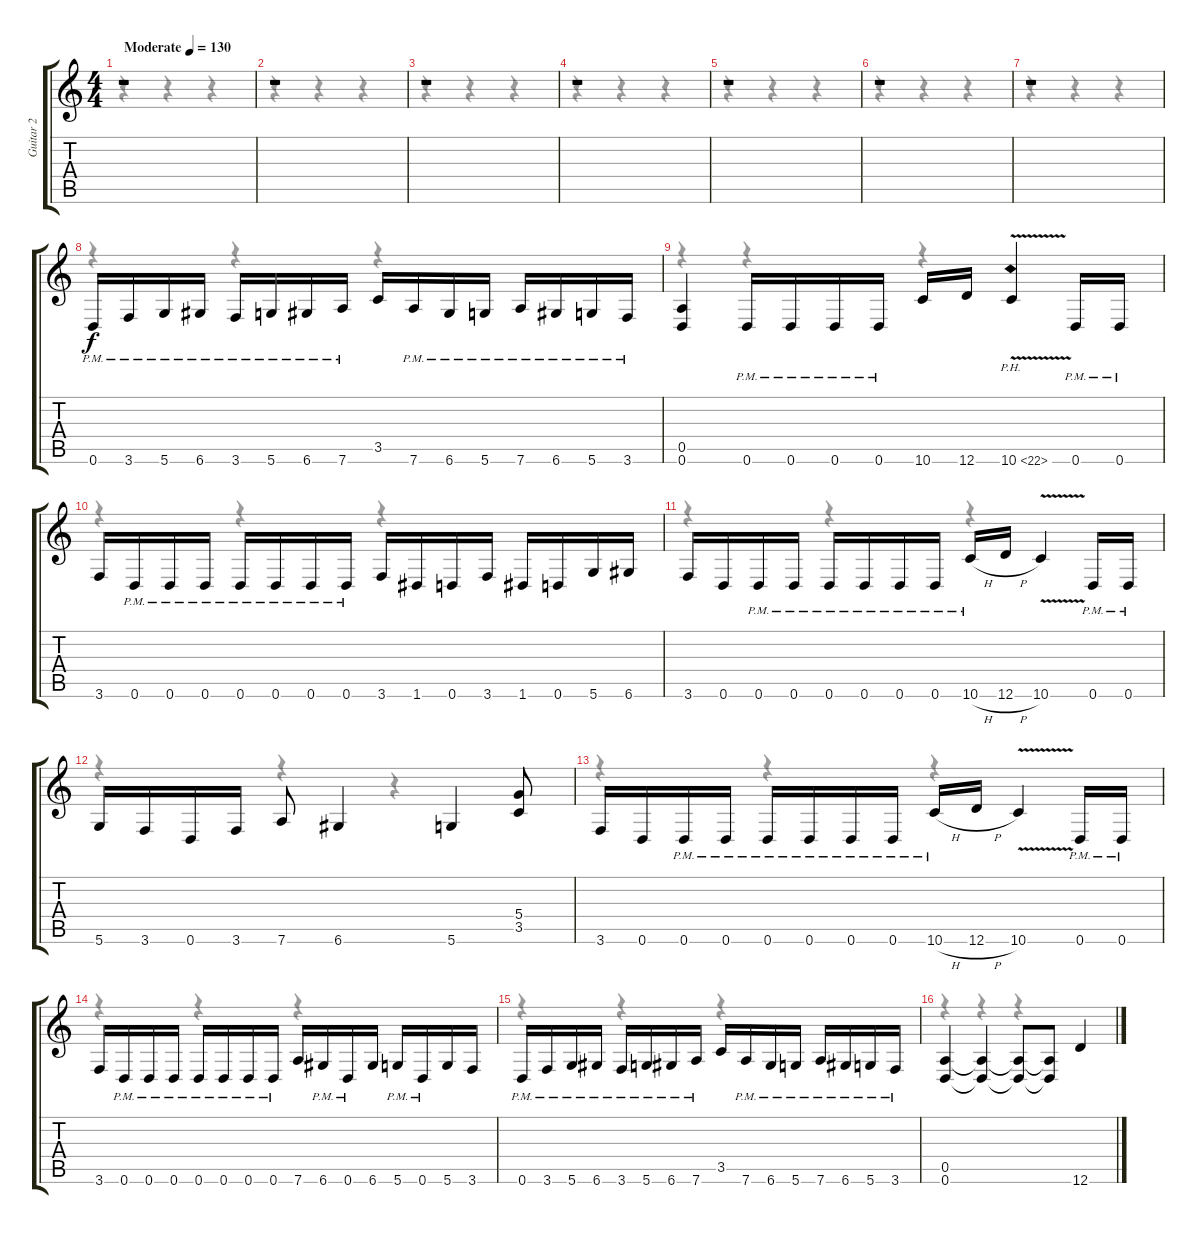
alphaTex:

\track ("Guitar 2" "Guitar 2") {instrument distortionguitar}
\staff {score tabs}
\tuning (E4 B3 G3 D3 A2 D2) {hide}
\voice
\ts (4 4)
\tempo (130 "Moderate")
\clef g2
\ks c
r.1{dy f instrument distortionguitar} |
r.1 |
r.1 |
r.1 |
r.1 |
r.1 |
r.1 |
0.6{pm}.16 3.6{pm}.16 5.6{pm}.16 6.6{pm}.16 3.6{pm}.16 5.6{pm}.16 6.6{pm}.16 7.6{pm}.16 3.5.16 7.6{pm}.16 6.6{pm}.16 5.6{pm}.16 7.6{pm}.16 6.6{pm}.16 5.6{pm}.16 3.6{pm}.16 |
(0.5 0.6).4 0.6{pm}.16 0.6{pm}.16 0.6{pm}.16 0.6{pm}.16 10.6.16 12.6.16 10.6{ph 12 v}.4 0.6{pm}.16 0.6{pm}.16 |
3.6.16 0.6{pm}.16 0.6{pm}.16 0.6{pm}.16 0.6{pm}.16 0.6{pm}.16 0.6{pm}.16 0.6{pm}.16 3.6.16 1.6.16 0.6.16 3.6.16 1.6.16 0.6.16 5.6.16 6.6.16 |
3.6.16 0.6.16 0.6{pm}.16 0.6{pm}.16 0.6{pm}.16 0.6{pm}.16 0.6{pm}.16 0.6{pm}.16 10.6{h pm}.16 12.6{h}.16 10.6{v}.4 0.6{pm}.16 0.6{pm}.16 |
5.6.16 3.6.16 0.6.16 3.6.16 7.6.8 6.6.4 5.6.4 (5.4 3.5).8 |
3.6.16 0.6.16 0.6{pm}.16 0.6{pm}.16 0.6{pm}.16 0.6{pm}.16 0.6{pm}.16 0.6{pm}.16 10.6{h pm}.16 12.6{h}.16 10.6{v}.4 0.6{pm}.16 0.6{pm}.16 |
3.6.16 0.6{pm}.16 0.6{pm}.16 0.6{pm}.16 0.6{pm}.16 0.6{pm}.16 0.6{pm}.16 0.6{pm}.16 7.6.16 6.6{pm}.16 0.6{pm}.16 6.6.16 5.6{pm}.16 0.6{pm}.16 5.6.16 3.6.16 |
0.6{pm}.16 3.6{pm}.16 5.6{pm}.16 6.6{pm}.16 3.6{pm}.16 5.6{pm}.16 6.6{pm}.16 7.6{pm}.16 3.5.16 7.6{pm}.16 6.6{pm}.16 5.6{pm}.16 7.6{pm}.16 6.6{pm}.16 5.6{pm}.16 3.6{pm}.16 |
(0.5 0.6).4 (0.5{t} 0.6{t}).4 (0.5{t} 0.6{t}).8 (0.5{t} 0.6{t}).8 12.6{ss}.4
\voice
\clef g2
\ottava regular
\simile none
\ks c
r.4{dy f} r.4 r.4 |
r.4 r.4 r.4 |
r.4 r.4 r.4 |
r.4 r.4 r.4 |
r.4 r.4 r.4 |
r.4 r.4 r.4 |
r.4 r.4 r.4 |
r.4 r.4 r.4 |
r.4 r.4 r.4 |
r.4 r.4 r.4 |
r.4 r.4 r.4 |
r.4 r.4 r.4 |
r.4 r.4 r.4 |
r.4 r.4 r.4 |
r.4 r.4 r.4 |
r.4 r.4 r.4
